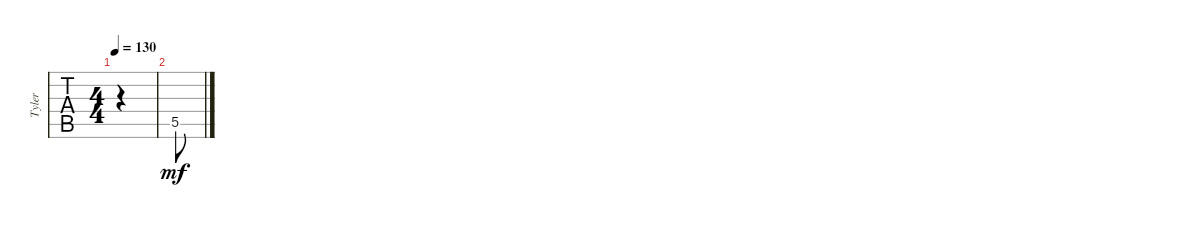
\track ("Tyler" "Tyler") {instrument distortionguitar}
\staff {tabs}
\tuning (D4 A3 F3 C3 G2 C2) {hide}
\ts (4 4)
\tempo 130
\clef g2
\ks c
|
5.5.8{dy mf}
